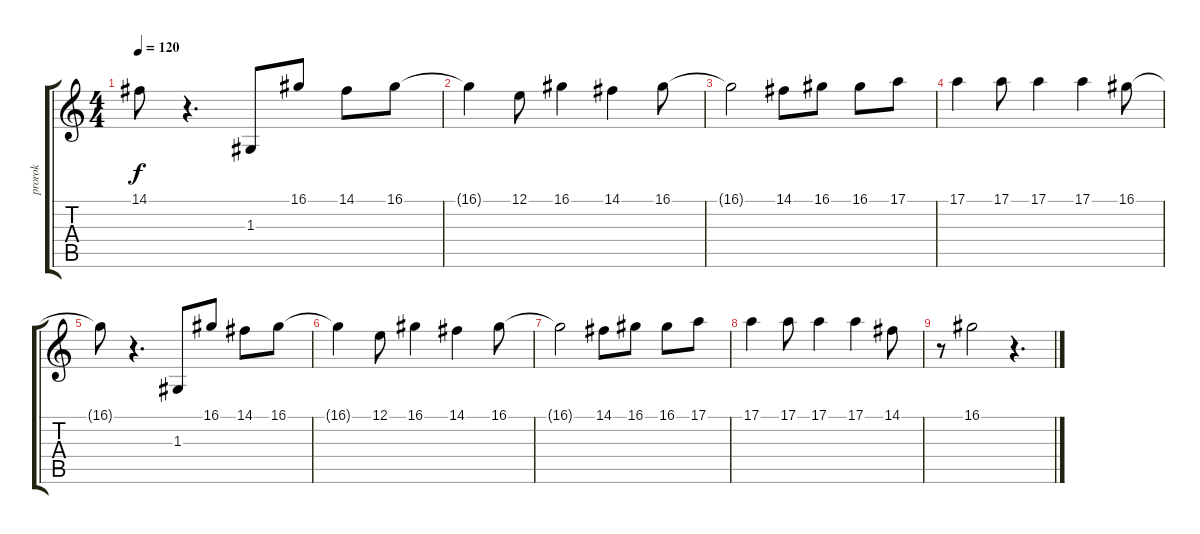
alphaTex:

\track ("prorok" "prorok") {instrument voiceoohs}
\staff {score tabs}
\tuning (E4 B3 G3 D3 A2 E2) {hide}
\ts (4 4)
\tempo 120
\clef g2
\ks c
14.1.8{dy f} r.4{d} 1.3.8 16.1.8 14.1.8 16.1.8 |
16.1{t}.4 12.1.8 16.1.4 14.1.4 16.1.8 |
16.1{t}.2 14.1.8 16.1.8 16.1.8 17.1.8 |
17.1.4 17.1.8 17.1.4 17.1.4 16.1.8 |
16.1{t}.8 r.4{d} 1.3.8 16.1.8 14.1.8 16.1.8 |
16.1{t}.4 12.1.8 16.1.4 14.1.4 16.1.8 |
16.1{t}.2 14.1.8 16.1.8 16.1.8 17.1.8 |
17.1.4 17.1.8 17.1.4 17.1.4 14.1.8 |
r.8 16.1.2 r.4{d}
